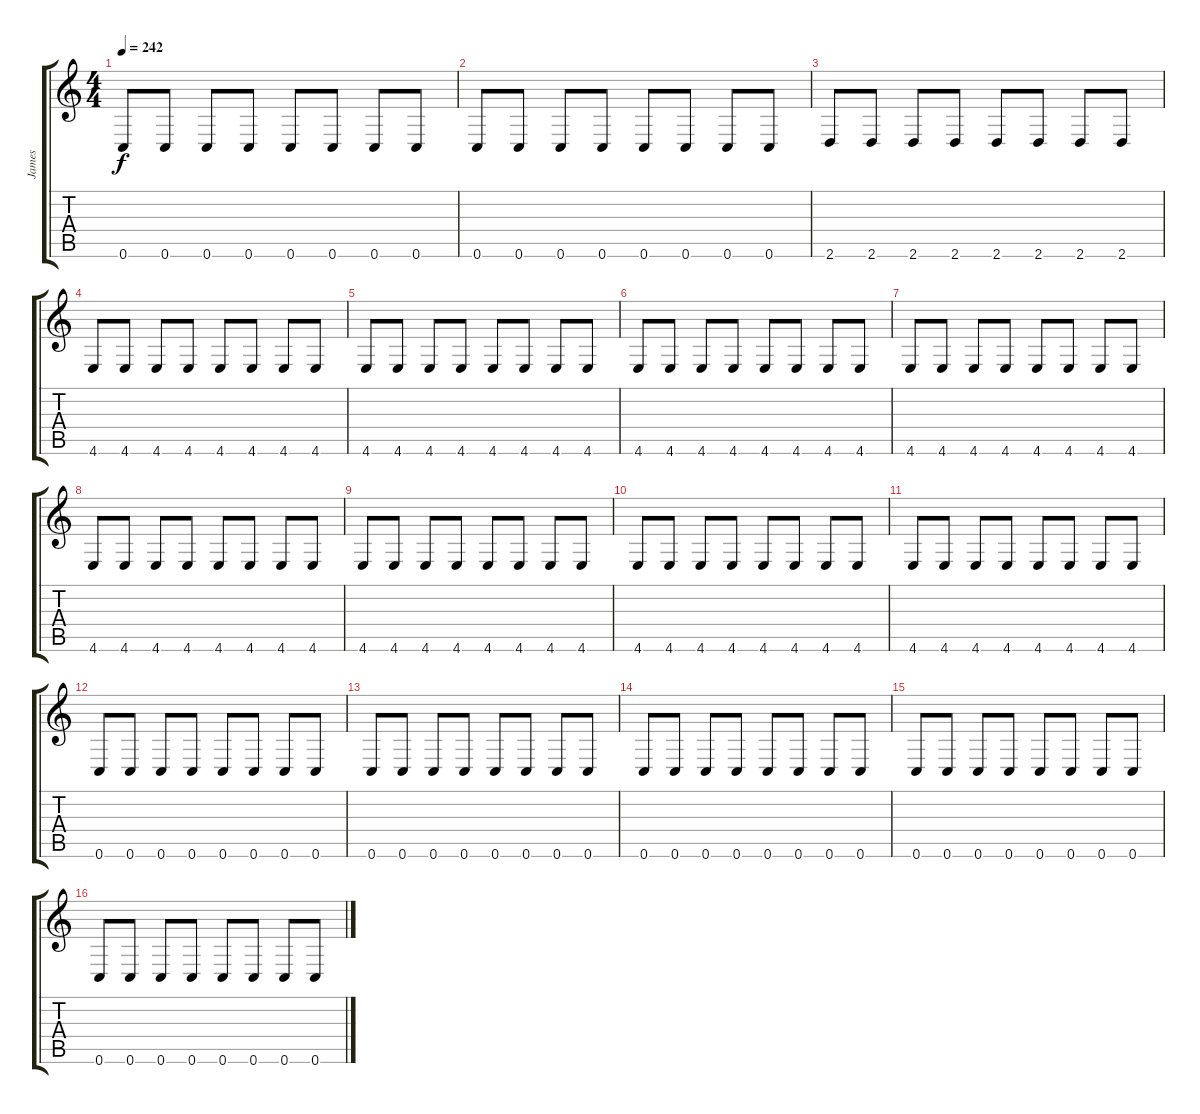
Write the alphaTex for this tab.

\track ("James" "James") {instrument electricbasspick}
\staff {score tabs}
\tuning (D4 A3 F3 C3 G2 C2) {hide}
\ts (4 4)
\tempo 242
\clef g2
\ks c
0.6.8{dy f} 0.6.8 0.6.8 0.6.8 0.6.8 0.6.8 0.6.8 0.6.8 |
0.6.8 0.6.8 0.6.8 0.6.8 0.6.8 0.6.8 0.6.8 0.6.8 |
2.6.8 2.6.8 2.6.8 2.6.8 2.6.8 2.6.8 2.6.8 2.6.8 |
4.6.8 4.6.8 4.6.8 4.6.8 4.6.8 4.6.8 4.6.8 4.6.8 |
4.6.8 4.6.8 4.6.8 4.6.8 4.6.8 4.6.8 4.6.8 4.6.8 |
4.6.8 4.6.8 4.6.8 4.6.8 4.6.8 4.6.8 4.6.8 4.6.8 |
4.6.8 4.6.8 4.6.8 4.6.8 4.6.8 4.6.8 4.6.8 4.6.8 |
4.6.8 4.6.8 4.6.8 4.6.8 4.6.8 4.6.8 4.6.8 4.6.8 |
4.6.8 4.6.8 4.6.8 4.6.8 4.6.8 4.6.8 4.6.8 4.6.8 |
4.6.8 4.6.8 4.6.8 4.6.8 4.6.8 4.6.8 4.6.8 4.6.8 |
4.6.8 4.6.8 4.6.8 4.6.8 4.6.8 4.6.8 4.6.8 4.6.8 |
0.6.8 0.6.8 0.6.8 0.6.8 0.6.8 0.6.8 0.6.8 0.6.8 |
0.6.8 0.6.8 0.6.8 0.6.8 0.6.8 0.6.8 0.6.8 0.6.8 |
0.6.8 0.6.8 0.6.8 0.6.8 0.6.8 0.6.8 0.6.8 0.6.8 |
0.6.8 0.6.8 0.6.8 0.6.8 0.6.8 0.6.8 0.6.8 0.6.8 |
0.6.8 0.6.8 0.6.8 0.6.8 0.6.8 0.6.8 0.6.8 0.6.8
